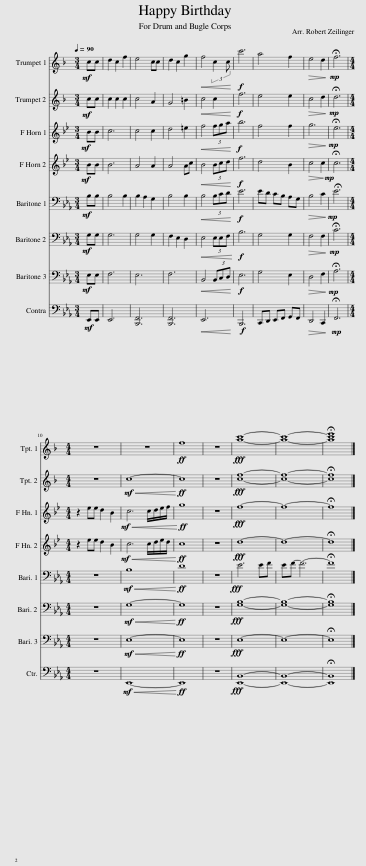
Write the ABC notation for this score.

X:1
%%score 1 2 3 4 5 6 7 8
L:1/8
Q:1/4=90
M:3/4
I:linebreak $
K:Eb
V:1 treble transpose=-2
V:2 treble transpose=-2
V:3 treble transpose=-7
V:4 treble transpose=-7
V:5 bass
V:6 bass
V:7 bass
V:8 bass
V:1
[K:F]!mf! cc | d2 c2 f2 | e4 cc | d2 c2 g2 |!<(! f4 (3:2:2c2 c!<)! | %5
!f! c'6 | a4 f2 |!>(! e4 d2!>)! |!mp! !fermata!f6 |$[M:4/4] z8 | %10
 z8 |!ff! f8 | z8 |!fff! [ac']8- | [ac']8- | %15
 !fermata![ac'e']8 |] %16
V:2
[K:F]!mf! cc | c2 c2 c2 | c4 A2 | G4 =B2 |!<(! c4 c2!<)! | %5
!f! f6 | e4 e2 |!>(! c4 d2!>)! |!mp! !fermata!d6 |$[M:4/4] z8 | %10
!mf!!<(! c8-!<)! |!ff! c8 | z8 |!fff! [cf]8- | [cf]8- | %15
 !fermata![cf]8 |] %16
V:3
[K:Bb]!mf! BB | c6 | c4 c2 | d4 =e2 |!<(! f4 (3fga!<)! | %5
!f! b6 | f4 f2 |!>(! g6!>)! |!mp! !fermata!e6 |$[M:4/4] z2 ee d2 B2 | %10
!mf!!<(! c6 c/d/e/f/!<)! |!ff! g8 | z8 |!fff! f8- | f8- | %15
 !fermata!f8 |] %16
V:4
[K:Bb]!mf! BB | B6 | A4 A2 | A4 Ac |!<(! B4 (3Bcd!<)! | %5
!f! f6 | d4 B2 |!>(! c4 c2!>)! |!mp! !fermata!c6 |$[M:4/4] z2 ee d2 B2 | %10
!mf!!<(! c6 c/d/e/d/!<)! |!ff! c8 | z8 |!fff! d8- | d8- | %15
 !fermata!d8 |] %16
V:5
!mf! B,B, | B,4 B,2 | B,2 A,2 G,2 | B,4 B,2 |!<(! B,4 (3B,CD!<)! | %5
!f! E6 | ED CB, A,G, |!>(! B,4 C2!>)! |!mp! !fermata!E6 |$[M:4/4] z8 | %10
!mf!!<(! B,8!<)! |!ff! D8 | z8 |!fff! E6 EF | EF- F6- | %15
 !fermata!F8 |] %16
V:6
!mf! G,G, | G,6 | G,4 G,2 | F,2 E,2 D,2 |!<(! E,4 (3E,E,F,!<)! | %5
!f! B,6 | G,4 G,2 |!>(! F,4 F,2!>)! |!mp! !fermata!C6 |$[M:4/4] z8 | %10
!mf!!<(! G,8-!<)! |!ff! G,8 | z8 |!fff! [G,B,]8- | [G,B,]8- | %15
 !fermata![G,B,]8 |] %16
V:7
!mf! E,E, | F,6 | E,6 | F,6 |!<(! B,,4 (3B,,C,D,!<)! | %5
!f! E,6 | G,4 E,2 |!>(! D,4 F,2!>)! |!mp! !fermata!A,6 |$[M:4/4] z8 | %10
!mf!!<(! E,8-!<)! |!ff! E,8 | z8 |!fff! E,8- | E,8- | %15
 !fermata!E,8 |] %16
V:8
!mf! E,,E,, | E,,6 | [B,,,F,,]6 | [B,,,F,,]6 |!<(! E,,6!<)! | %5
!f! B,,,6 | C,,D,, E,,F,, G,,F,, |!>(! D,,4 C,,2!>)! |!mp! !fermata!F,,6 |$[M:4/4] z8 | %10
!mf!!<(! E,,8-!<)! |!ff! E,,8 | z8 |!fff! [E,,B,,]8- | [E,,B,,]8- | %15
 !fermata![E,,B,,]8 |] %16
